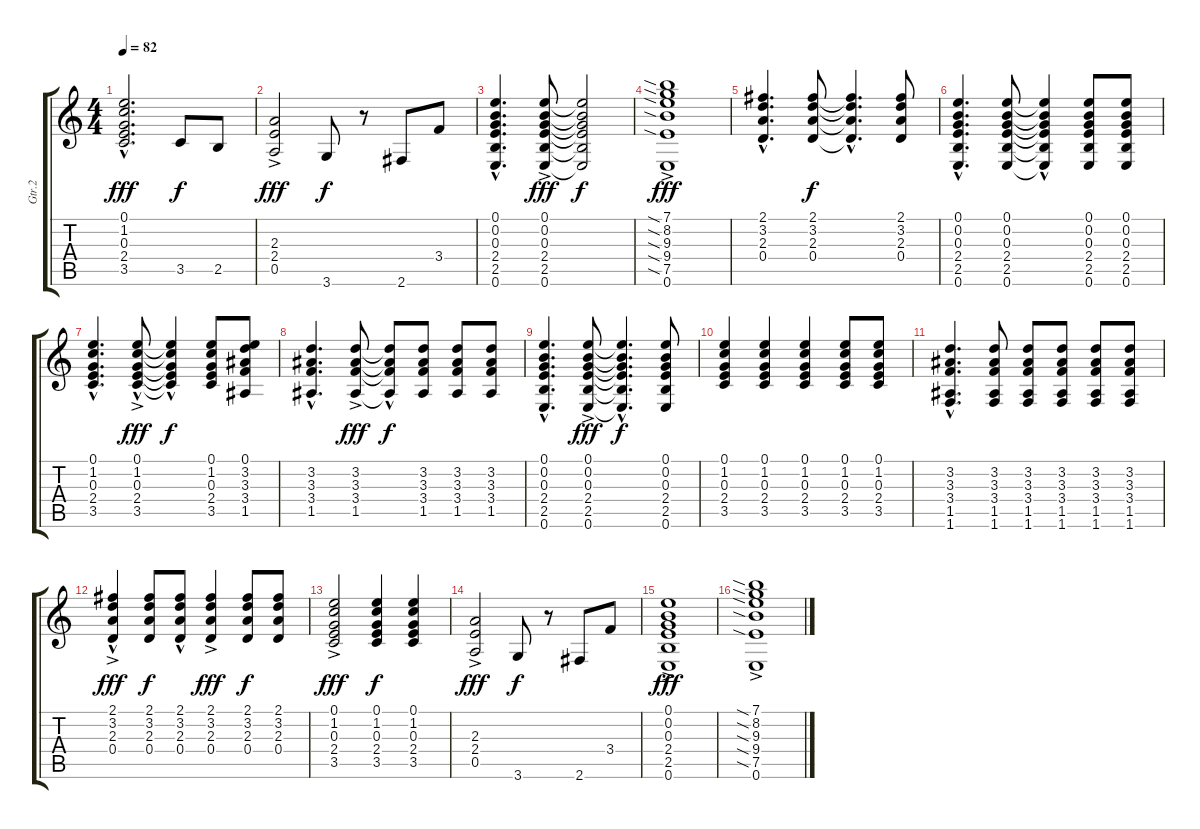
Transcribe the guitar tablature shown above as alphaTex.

\track ("Gtr.2" "Gtr.2") {instrument electricguitarjazz}
\staff {score tabs}
\tuning (E4 B3 G3 D3 A2 E2) {hide}
\ts (4 4)
\tempo 82
\clef g2
\ks c
(0.1{hac} 1.2{hac} 0.3{hac} 2.4{hac} 3.5{hac}).2{d dy fff} 3.5.8{dy f} 2.5.8 |
(2.3{ac} 2.4{ac} 0.5{ac}).2{dy fff} 3.6.8{dy f} r.8 2.6.8 3.4.8 |
(0.1{hac} 0.2{hac} 0.3{hac} 2.4{hac} 2.5{hac} 0.6{hac}).4{d} (0.1 0.2 0.3{ac} 2.4{ac} 2.5{ac} 0.6).8{dy fff} (0.1{t} 0.2{t} 0.3{t} 2.4{t} 2.5{t} 0.6{t}).2{dy f} |
(7.1{sia} 8.2{sia} 9.3{sia ac} 9.4{sia ac} 7.5{sia ac} 0.6).1{dy fff} |
(2.1{hac} 3.2{hac} 2.3{hac} 0.4{hac}).4{d} (2.1 3.2 2.3 0.4).8{dy f} (2.1{hac t} 3.2{hac t} 2.3{hac t} 0.4{hac t}).4{d} (2.1 3.2 2.3 0.4).8 |
(0.1{hac} 0.2{hac} 0.3{hac} 2.4{hac} 2.5{hac} 0.6{hac}).4{d} (0.1 0.2 0.3 2.4 2.5 0.6).8 (0.1{t} 0.2{t} 0.3{t} 2.4{hac t} 2.5{t} 0.6{t}).4 (0.1 0.2 0.3 2.4 2.5 0.6).8 (0.1 0.2 0.3 2.4 2.5 0.6).8 |
(0.1{hac} 1.2{hac} 0.3{hac} 2.4{hac} 3.5{hac}).4{d} (0.1{hac} 1.2{ac} 0.3{ac} 2.4{ac} 3.5{ac}).8{dy fff} (0.1{t} 1.2{t} 0.3{t} 2.4{hac t} 3.5{t}).4{dy f} (0.1 1.2 0.3 2.4 3.5).8 (0.1 3.2 3.3 3.4 1.5).8 |
(3.2{hac} 3.3{hac} 3.4{hac} 1.5{hac}).4{d} (3.2{ac} 3.3{ac} 3.4{ac} 1.5{ac}).8{dy fff} (3.2{t} 3.3{t} 3.4{hac t} 1.5{t}).8{dy f} (3.2 3.3 3.4 1.5).8 (3.2 3.3 3.4 1.5).8 (3.2 3.3 3.4 1.5).8 |
(0.1{hac} 0.2{hac} 0.3{hac} 2.4{hac} 2.5{hac} 0.6{hac}).4{d} (0.1{ac} 0.2{ac} 0.3{ac} 2.4{ac} 2.5{ac} 0.6{ac}).8{dy fff} (0.1{hac t} 0.2{hac t} 0.3{hac t} 2.4{hac t} 2.5{hac t} 0.6{hac t}).4{d dy f} (0.1 0.2 0.3 2.4 2.5 0.6).8 |
(0.1 1.2 0.3 2.4 3.5).4 (0.1 1.2 0.3 2.4 3.5).4 (0.1 1.2 0.3 2.4 3.5).4 (0.1 1.2 0.3 2.4 3.5).8 (0.1 1.2 0.3 2.4 3.5).8 |
(3.2{hac} 3.3{hac} 3.4{hac} 1.5{hac} 1.6{hac}).4{d} (3.2 3.3 3.4 1.5 1.6).8 (3.2 3.3 3.4 1.5 1.6).8 (3.2 3.3 3.4 1.5 1.6).8 (3.2 3.3 3.4 1.5 1.6).8 (3.2 3.3 3.4 1.5 1.6).8 |
(2.1{hac} 3.2{ac} 2.3{ac} 0.4{ac}).4{dy fff} (2.1 3.2 2.3 0.4).8{dy f} (2.1 3.2 2.3 0.4{hac}).8 (2.1{ac} 3.2{ac} 2.3{ac} 0.4{ac}).4{dy fff} (2.1 3.2 2.3 0.4).8{dy f} (2.1 3.2 2.3 0.4).8 |
(0.1{ac} 1.2{ac} 0.3{ac} 2.4{ac} 3.5{ac}).2{dy fff} (0.1 1.2 0.3 2.4 3.5).4{dy f} (0.1 1.2 0.3 2.4 3.5).4 |
(2.3{ac} 2.4{ac} 0.5{ac}).2{dy fff} 3.6.8{dy f} r.8 2.6.8 3.4.8 |
(0.1 0.2 0.3{ac} 2.4{ac} 2.5{ac} 0.6).1{dy fff} |
(7.1{sia} 8.2{sia} 9.3{sia ac} 9.4{sia ac} 7.5{sia ac} 0.6).1
